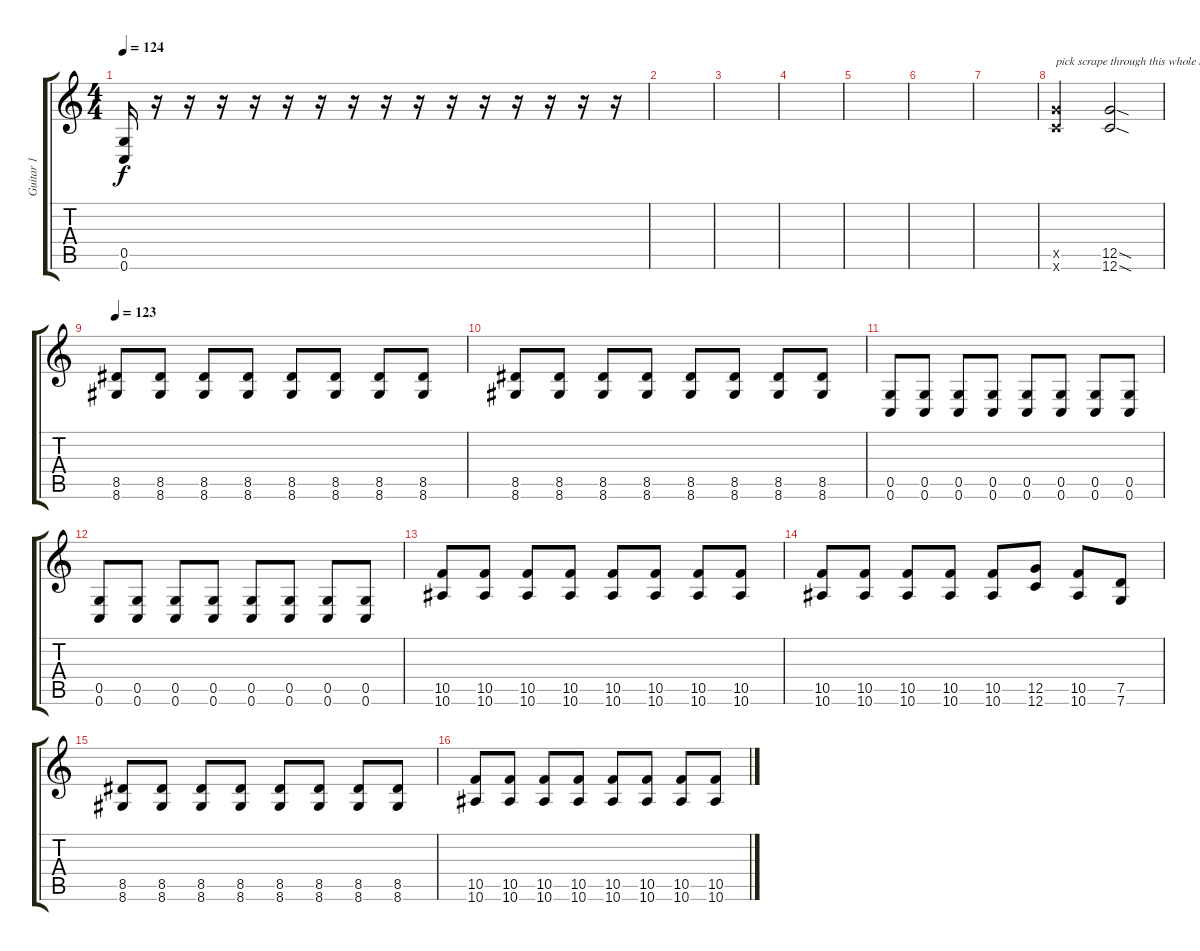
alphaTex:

\track ("Guitar 1" "Guitar 1") {instrument overdrivenguitar}
\staff {score tabs}
\tuning (D4 A3 F3 C3 G2 C2) {hide}
\ts (4 4)
\tempo 124
\clef g2
\ks c
(0.5 0.6).16{dy f} r.16 r.16 r.16 r.16 r.16 r.16 r.16 r.16 r.16 r.16 r.16 r.16 r.16 r.16 r.16 |
|
|
|
|
|
|
(12.5{x} 12.6{x}).2{txt "pick scrape through this whole measure"} (12.5{sod} 12.6{sod}).2 |
\tempo 123
(8.5 8.6).8 (8.5 8.6).8 (8.5 8.6).8 (8.5 8.6).8 (8.5 8.6).8 (8.5 8.6).8 (8.5 8.6).8 (8.5 8.6).8 |
(8.5 8.6).8 (8.5 8.6).8 (8.5 8.6).8 (8.5 8.6).8 (8.5 8.6).8 (8.5 8.6).8 (8.5 8.6).8 (8.5 8.6).8 |
(0.5 0.6).8 (0.5 0.6).8 (0.5 0.6).8 (0.5 0.6).8 (0.5 0.6).8 (0.5 0.6).8 (0.5 0.6).8 (0.5 0.6).8 |
(0.5 0.6).8 (0.5 0.6).8 (0.5 0.6).8 (0.5 0.6).8 (0.5 0.6).8 (0.5 0.6).8 (0.5 0.6).8 (0.5 0.6).8 |
(10.5 10.6).8 (10.5 10.6).8 (10.5 10.6).8 (10.5 10.6).8 (10.5 10.6).8 (10.5 10.6).8 (10.5 10.6).8 (10.5 10.6).8 |
(10.5 10.6).8 (10.5 10.6).8 (10.5 10.6).8 (10.5 10.6).8 (10.5 10.6).8 (12.5 12.6).8 (10.5 10.6).8 (7.5 7.6).8 |
(8.5 8.6).8 (8.5 8.6).8 (8.5 8.6).8 (8.5 8.6).8 (8.5 8.6).8 (8.5 8.6).8 (8.5 8.6).8 (8.5 8.6).8 |
(10.5 10.6).8 (10.5 10.6).8 (10.5 10.6).8 (10.5 10.6).8 (10.5 10.6).8 (10.5 10.6).8 (10.5 10.6).8 (10.5 10.6).8
